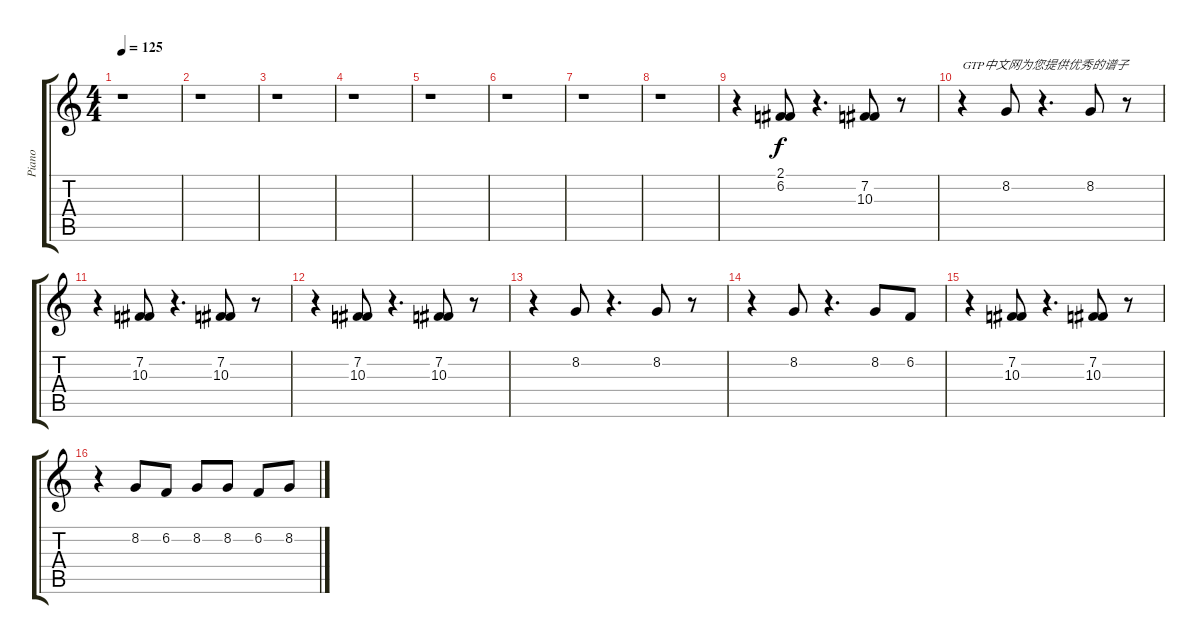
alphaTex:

\track ("Piano" "Piano") {instrument acousticgrandpiano}
\staff {score tabs}
\tuning (E4 B3 G3 D3 A2 E2) {hide}
\ts (4 4)
\tempo 125
\clef g2
\ks c
r.1{dy f instrument acousticgrandpiano} |
r.1 |
r.1 |
r.1 |
r.1 |
r.1 |
r.1 |
r.1 |
r.4 (2.1 6.2).8 r.4{d} (7.2 10.3).8 r.8 |
r.4{txt "GTP中文网为您提供优秀的谱子"} 8.2.8 r.4{d} 8.2.8 r.8 |
r.4 (7.2 10.3).8 r.4{d} (7.2 10.3).8 r.8 |
r.4 (7.2 10.3).8 r.4{d} (7.2 10.3).8 r.8 |
r.4 8.2.8 r.4{d} 8.2.8 r.8 |
r.4 8.2.8 r.4{d} 8.2.8 6.2.8 |
r.4 (7.2 10.3).8 r.4{d} (7.2 10.3).8 r.8 |
r.4 8.2.8 6.2.8 8.2.8 8.2.8 6.2.8 8.2.8
